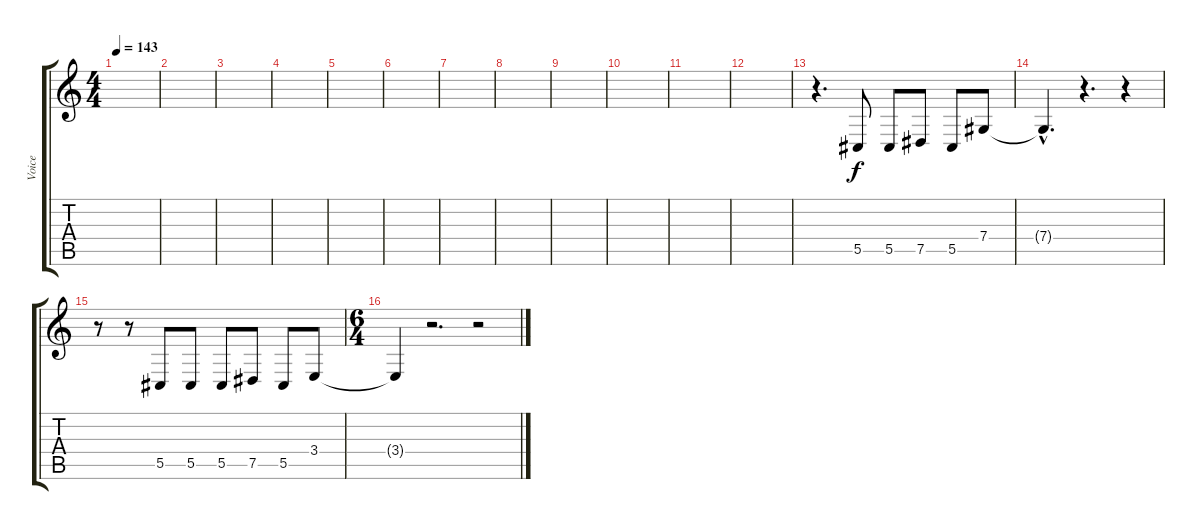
\track ("Voice" "Voice") {instrument cello}
\staff {score tabs}
\tuning (Eb4 Bb3 Gb3 Db3 Ab2 Db2) {hide}
\ts (4 4)
\tempo 143
\clef g2
\ks c
|
|
|
|
|
|
|
|
|
|
|
|
r.4{d volume 13} 5.5.8 5.5.8 7.5.8 5.5.8 7.4.8 |
7.4{hac t}.4{d} r.4{d} r.4 |
r.8 r.8 5.5.8 5.5.8 5.5.8 7.5.8 5.5.8 3.4.8 |
\ts (6 4)
3.4{t}.4 r.2{d} r.2
